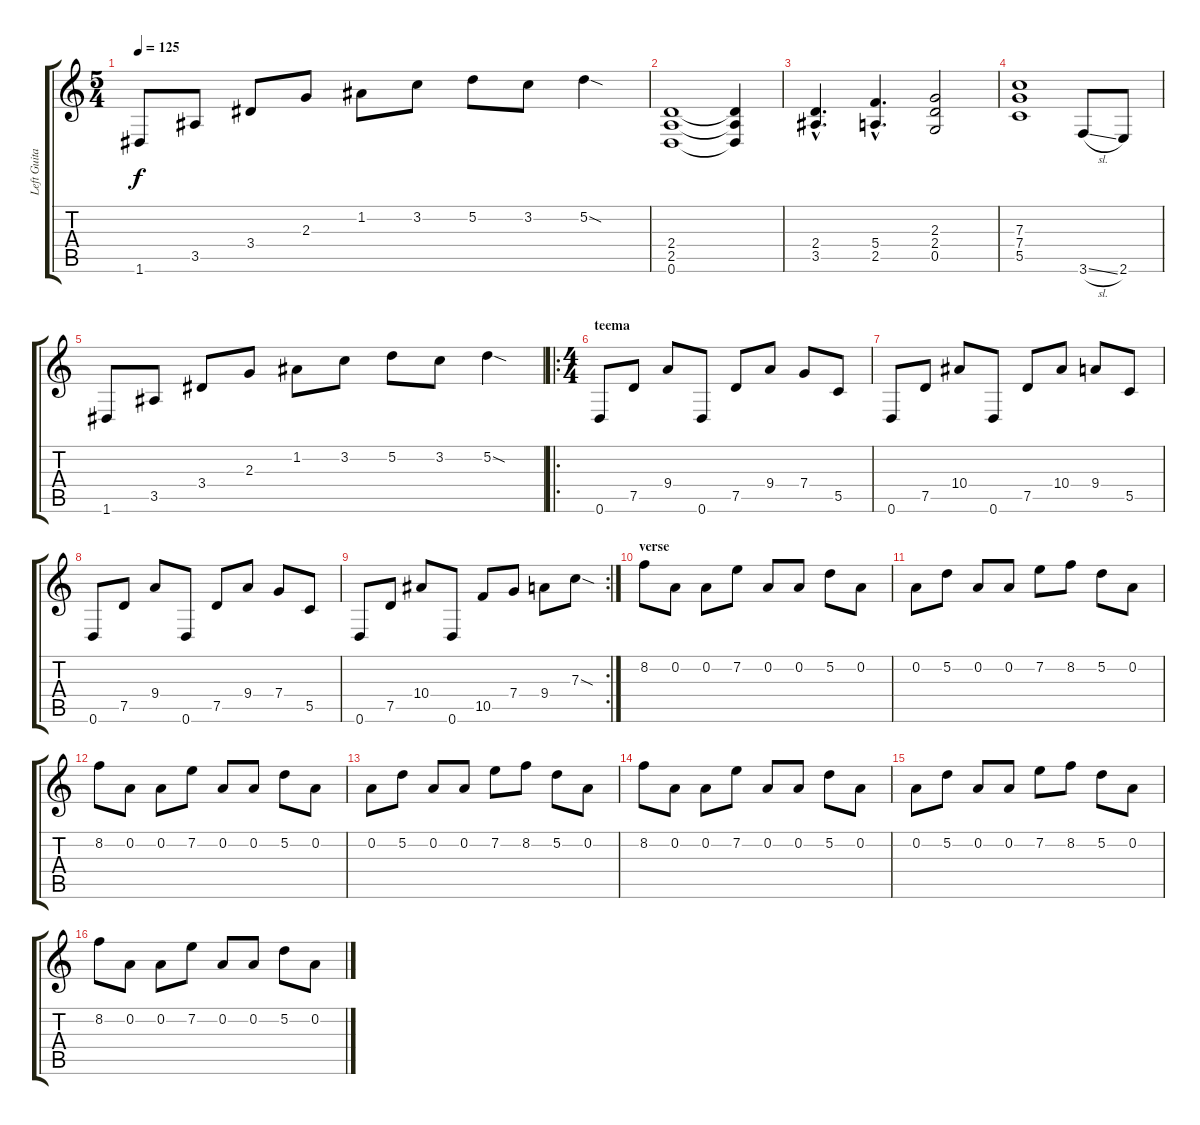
\track ("Left Guitar" "Left Guita") {instrument distortionguitar}
\staff {score tabs}
\tuning (D4 A3 F3 C3 G2 D2) {hide}
\ts (5 4)
\tempo 125
\clef g2
\ks c
1.6.8{dy f} 3.5.8 3.4.8 2.3.8 1.2.8 3.2.8 5.2.8 3.2.8 5.2{sod}.4 |
(2.4 2.5 0.6).1 (2.4{t} 2.5{t} 0.6{t}).4 |
(2.4{hac} 3.5{hac}).4{d} (5.4{hac} 2.5{hac}).4{d} (2.3 2.4 0.5).2 |
(7.3 7.4 5.5).1 3.6{sl}.8 2.6.8 |
1.6.8 3.5.8 3.4.8 2.3.8 1.2.8 3.2.8 5.2.8 3.2.8 5.2{sod}.4 |
\ro
\ts (4 4)
\section ("" "teema")
0.6.8 7.5.8 9.4.8 0.6.8 7.5.8 9.4.8 7.4.8 5.5.8 |
0.6.8 7.5.8 10.4.8 0.6.8 7.5.8 10.4.8 9.4.8 5.5.8 |
0.6.8 7.5.8 9.4.8 0.6.8 7.5.8 9.4.8 7.4.8 5.5.8 |
\rc 2
0.6.8 7.5.8 10.4.8 0.6.8 10.5.8 7.4.8 9.4.8 7.3{sod}.8 |
\section ("" "verse")
8.2.8 0.2.8 0.2.8 7.2.8 0.2.8 0.2.8 5.2.8 0.2.8 |
0.2.8 5.2.8 0.2.8 0.2.8 7.2.8 8.2.8 5.2.8 0.2.8 |
8.2.8 0.2.8 0.2.8 7.2.8 0.2.8 0.2.8 5.2.8 0.2.8 |
0.2.8 5.2.8 0.2.8 0.2.8 7.2.8 8.2.8 5.2.8 0.2.8 |
8.2.8 0.2.8 0.2.8 7.2.8 0.2.8 0.2.8 5.2.8 0.2.8 |
0.2.8 5.2.8 0.2.8 0.2.8 7.2.8 8.2.8 5.2.8 0.2.8 |
8.2.8 0.2.8 0.2.8 7.2.8 0.2.8 0.2.8 5.2.8 0.2.8
